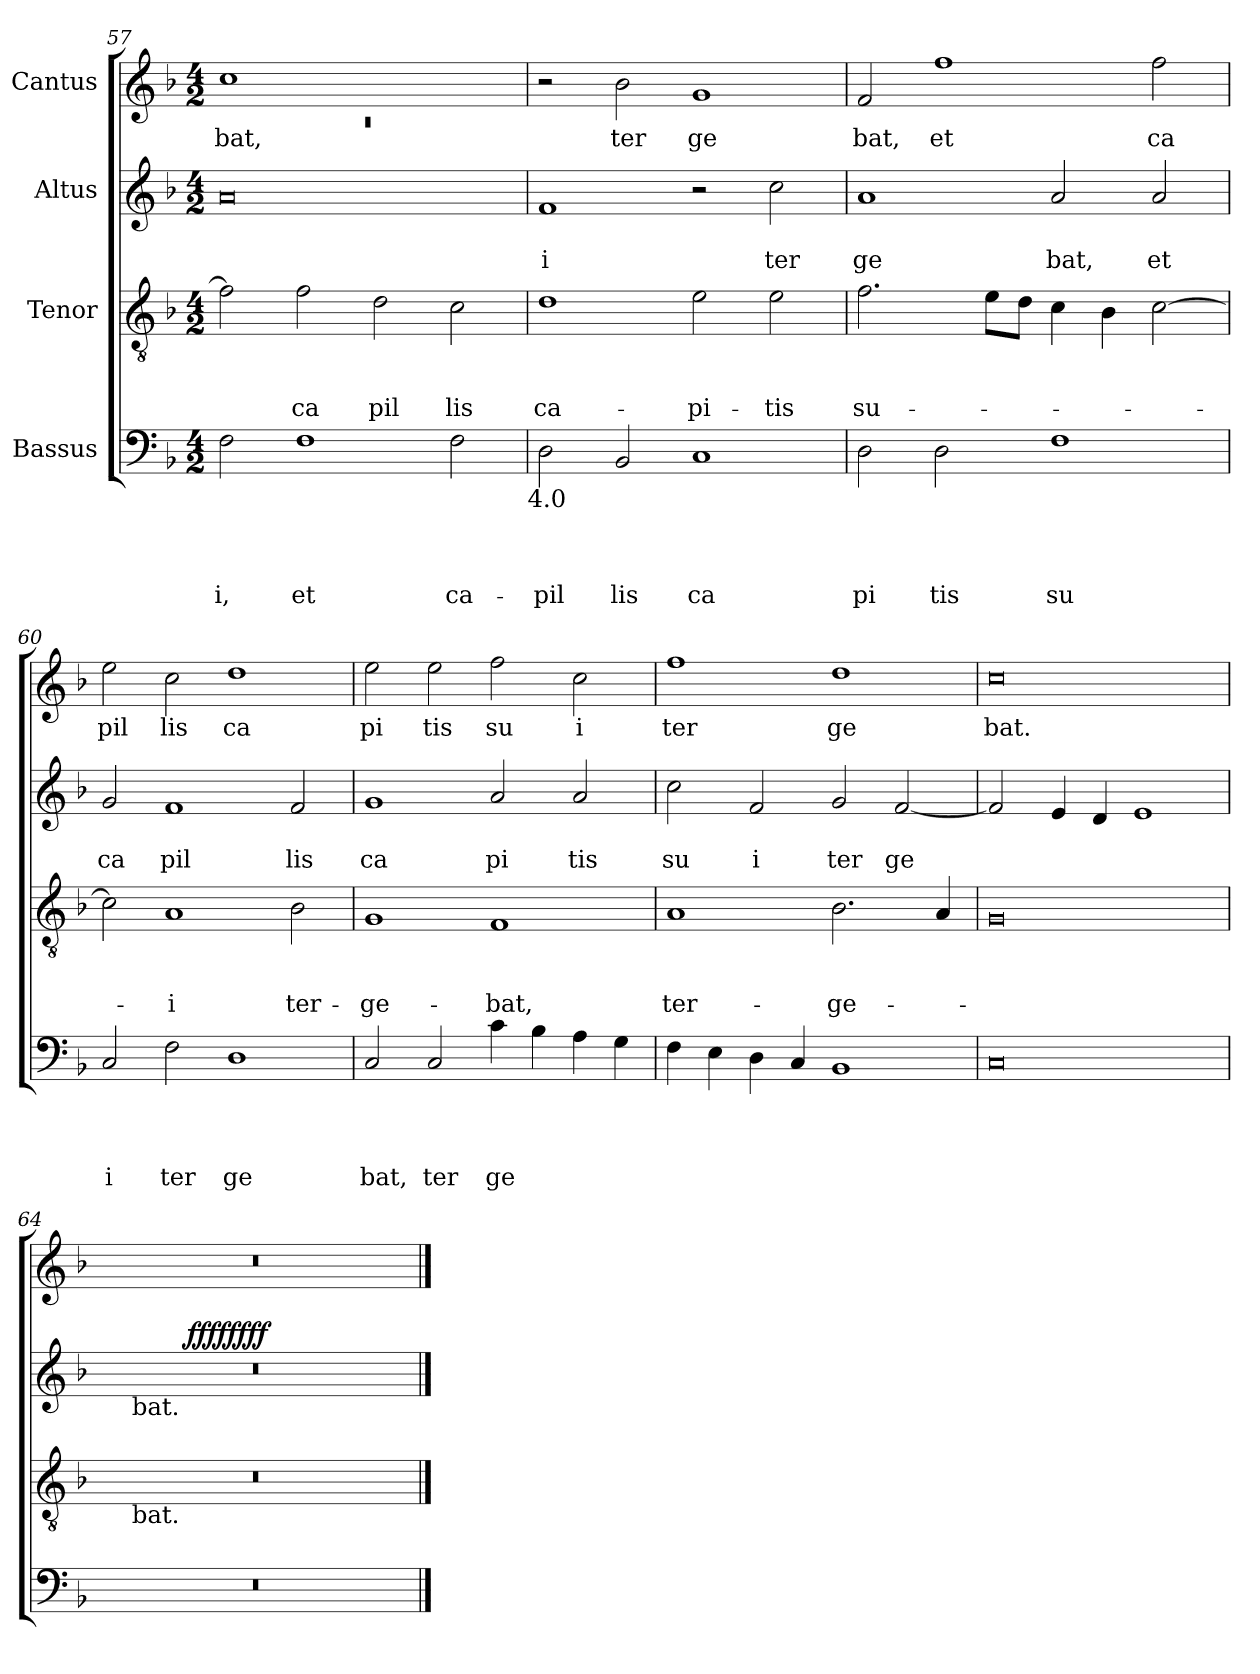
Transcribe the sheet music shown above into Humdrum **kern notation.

**kern	**text	**text	**text	**text	**kern	**text	**text	**text	**kern	**text	**text	**dynam	**kern	**text
*part4	*part4	*part4	*part4	*part4	*part3	*part3	*part3	*part3	*part2	*part2	*part2	*part2	*part1	*part1
*staff4	*staff4	*staff4	*staff4	*staff4	*staff3	*staff3	*staff3	*staff3	*staff2	*staff2	*staff2	*staff2	*staff1	*staff1
*I"Bassus	*	*	*	*	*I"Tenor	*	*	*	*I"Altus	*	*	*	*I"Cantus	*
*clefF4	*	*	*	*	*clefGv2	*	*	*	*clefG2	*	*	*	*clefG2	*
*k[b-]	*	*	*	*	*k[b-]	*	*	*	*k[b-]	*	*	*	*k[b-]	*
*F:	*	*	*	*	*F:	*	*	*	*F:	*	*	*	*F:	*
*M4/2	*	*	*	*	*M4/2	*	*	*	*M4/2	*	*	*	*M4/2	*
=57	=57	=57	=57	=57	=57	=57	=57	=57	=57	=57	=57	=57	=57	=57
*	*	*	*	*	*	*	*	*	*	*	*	*	*^	*
!	!	!	!	!LO:LY:b	!	!	!	!	!	!	!	!	!	!LO:N:vis=1	!LO:LY:b
2F\	.	.	.	-i,	2f\]	.	.	.	0a	.	.	.	1cc	0rc	bat,
!	!	!	!	!LO:LY:b	!	!	!	!LO:LY:b	!	!	!	!	!	!	!
1F	.	.	.	et	2f\	.	.	ca	.	.	.	.	.	.	.
!	!	!	!	!	!	!	!	!LO:LY:b	!	!	!	!	!	!	!
.	.	.	.	.	2d\	.	.	pil	.	.	.	.	1ryy	.	.
!	!	!	!	!LO:LY:b	!	!	!	!LO:LY:b	!	!	!	!	!	!	!
2F\	.	.	.	ca-	2c\	.	.	lis	.	.	.	.	.	.	.
*	*	*	*	*	*	*	*	*	*	*	*	*	*v	*v	*
!LO:TX:b:t=4.0	!	!	!	!	!	!	!	!	!	!	!	!	!	!
!!LO:PB:g=z
=58	=58	=58	=58	=58	=58	=58	=58	=58	=58	=58	=58	=58	=58	=58
!	!	!	!	!LO:LY:b	!	!	!	!LO:LY:b	!	!	!LO:LY:b	!	!	!
2D\	.	.	.	-pil	1d	.	.	ca-	1f	.	-i	.	2r	.
!	!	!	!	!LO:LY:b	!	!	!	!	!	!	!	!	!	!LO:LY:b
2BB-/	.	.	.	lis	.	.	.	.	.	.	.	.	2b-\	ter
!	!	!	!	!LO:LY:b	!	!	!	!LO:LY:b	!	!	!	!	!	!LO:LY:b
1C	.	.	.	ca	2e\	.	.	-pi-	2r	.	.	.	1g	ge
!	!	!	!	!	!	!	!	!LO:LY:b	!	!	!LO:LY:b	!	!	!
.	.	.	.	.	2e\	.	.	-tis	2cc\	.	ter	.	.	.
=59	=59	=59	=59	=59	=59	=59	=59	=59	=59	=59	=59	=59	=59	=59
!	!	!	!	!LO:LY:b	!	!	!	!LO:LY:b	!	!	!LO:LY:b	!	!	!LO:LY:b
2D\	.	.	.	pi	2.f\	.	.	su-	1a	.	ge	.	2f/	bat,
!	!	!	!	!LO:LY:b	!	!	!	!	!	!	!	!	!	!LO:LY:b
2D\	.	.	.	tis	.	.	.	.	.	.	.	.	1ff	et
.	.	.	.	.	8e\L	.	.	.	.	.	.	.	.	.
.	.	.	.	.	8d\J	.	.	.	.	.	.	.	.	.
!	!	!	!	!LO:LY:b	!	!	!	!	!	!	!LO:LY:b	!	!	!
1F	.	.	.	su	4c\	.	.	.	2a/	.	bat,	.	.	.
.	.	.	.	.	4B-\	.	.	.	.	.	.	.	.	.
!	!	!	!	!	!	!	!	!	!	!	!LO:LY:b	!	!	!LO:LY:b
.	.	.	.	.	[>2c\	.	.	.	2a/	.	et	.	2ff\	ca
=60	=60	=60	=60	=60	=60	=60	=60	=60	=60	=60	=60	=60	=60	=60
!	!	!	!	!LO:LY:b	!	!	!	!	!	!	!LO:LY:b	!	!	!LO:LY:b
2C/	.	.	.	i	2c\]	.	.	.	2g/	.	ca	.	2ee\	pil
!	!	!	!	!LO:LY:b	!	!	!	!LO:LY:b	!	!	!LO:LY:b	!	!	!LO:LY:b
2F\	.	.	.	ter	1A	.	.	-i	1f	.	pil	.	2cc\	lis
!	!	!	!	!LO:LY:b	!	!	!	!	!	!	!	!	!	!LO:LY:b
1D	.	.	.	ge	.	.	.	.	.	.	.	.	1dd	ca
!	!	!	!	!	!	!	!	!LO:LY:b	!	!	!LO:LY:b	!	!	!
.	.	.	.	.	2B-\	.	.	ter-	2f/	.	lis	.	.	.
=61	=61	=61	=61	=61	=61	=61	=61	=61	=61	=61	=61	=61	=61	=61
!	!	!	!	!LO:LY:b	!	!	!	!LO:LY:b	!	!	!LO:LY:b	!	!	!LO:LY:b
2C/	.	.	.	bat,	1G	.	.	-ge-	1g	.	ca	.	2ee\	pi
!	!	!	!	!LO:LY:b	!	!	!	!	!	!	!	!	!	!LO:LY:b
2C/	.	.	.	ter	.	.	.	.	.	.	.	.	2ee\	tis
!	!	!	!	!LO:LY:b	!	!	!	!LO:LY:b	!	!	!LO:LY:b	!	!	!LO:LY:b
4c\	.	.	.	ge	1F	.	.	-bat,	2a/	.	pi	.	2ff\	su
4B-\	.	.	.	.	.	.	.	.	.	.	.	.	.	.
!	!	!	!	!	!	!	!	!	!	!	!LO:LY:b	!	!	!LO:LY:b
4A\	.	.	.	.	.	.	.	.	2a/	.	tis	.	2cc\	i
4G\	.	.	.	.	.	.	.	.	.	.	.	.	.	.
=62	=62	=62	=62	=62	=62	=62	=62	=62	=62	=62	=62	=62	=62	=62
!	!	!	!	!	!	!	!	!LO:LY:b	!	!	!LO:LY:b	!	!	!LO:LY:b
4F\	.	.	.	.	1A	.	.	ter-	2cc\	.	su	.	1ff	ter
4E\	.	.	.	.	.	.	.	.	.	.	.	.	.	.
!	!	!	!	!	!	!	!	!	!	!	!LO:LY:b	!	!	!
4D\	.	.	.	.	.	.	.	.	2f/	.	i	.	.	.
4C/	.	.	.	.	.	.	.	.	.	.	.	.	.	.
!	!	!	!	!	!	!	!	!LO:LY:b	!	!	!LO:LY:b	!	!	!LO:LY:b
1BB-	.	.	.	.	2.B-\	.	.	-ge-	2g/	.	ter	.	1dd	ge
!	!	!	!	!	!	!	!	!	!	!	!LO:LY:b	!	!	!
.	.	.	.	.	.	.	.	.	[<2f/	.	ge	.	.	.
.	.	.	.	.	4A/	.	.	.	.	.	.	.	.	.
=63	=63	=63	=63	=63	=63	=63	=63	=63	=63	=63	=63	=63	=63	=63
!	!	!	!	!	!	!	!	!	!	!	!	!	!	!LO:LY:b
0C	.	.	.	.	0G	.	.	.	2f/]	.	.	.	0cc	bat.
.	.	.	.	.	.	.	.	.	4e/	.	.	.	.	.
.	.	.	.	.	.	.	.	.	4d/	.	.	.	.	.
.	.	.	.	.	.	.	.	.	1e	.	.	.	.	.
=64	=64	=64	=64	=64	=64	=64	=64	=64	=64	=64	=64	=64	=64	=64
*	*	*	*	*	*^	*	*	*	*^	*	*	*	*	*
*	*	*	*	*	*	*	*	*	*	*	*^	*	*	*	*	*
0r	.	.	.	.	0r	8.ryy	.	.	.	0r	4ryy	8.ryy	.	.	.	0r	.
!	!	!	!	!	!	!	!	!	!	!	!	!LO:TX:b:t=bat.	!	!	!	!	!
!	!	!	!	!	!	!LO:TX:b:t=bat.	!	!	!	!	!	!	!	!	!	!	!
.	.	.	.	.	.	1ryy	.	.	.	.	.	1ryy	.	.	.	.	.
.	.	.	.	.	.	.	.	.	.	.	8ryy	.	.	.	.	.	.
.	.	.	.	.	.	.	.	.	.	.	32ryy	.	.	.	.	.	.
!	!	!	!	!	!	!	!	!	!	!	!	!	!	!	!LO:DY:b	!	!
!	!	!	!	!	!	!	!	!	!	!	!	!	!	!	!LO:DY:n=1:b	!	!
.	.	.	.	.	.	.	.	.	.	.	1ryy	.	.	.	ffff ffff	.	.
.	.	.	.	.	.	2ryy	.	.	.	.	.	2ryy	.	.	.	.	.
.	.	.	.	.	.	.	.	.	.	.	2ryy	.	.	.	.	.	.
.	.	.	.	.	.	4ryy	.	.	.	.	.	4ryy	.	.	.	.	.
.	.	.	.	.	.	.	.	.	.	.	16.ryy	.	.	.	.	.	.
.	.	.	.	.	.	16ryy	.	.	.	.	.	16ryy	.	.	.	.	.
*	*	*	*	*	*v	*v	*	*	*	*	*	*	*	*	*	*	*
*	*	*	*	*	*	*	*	*	*v	*v	*v	*	*	*	*	*
==	==	==	==	==	==	==	==	==	==	==	==	==	==	==
*-	*-	*-	*-	*-	*-	*-	*-	*-	*-	*-	*-	*-	*-	*-
